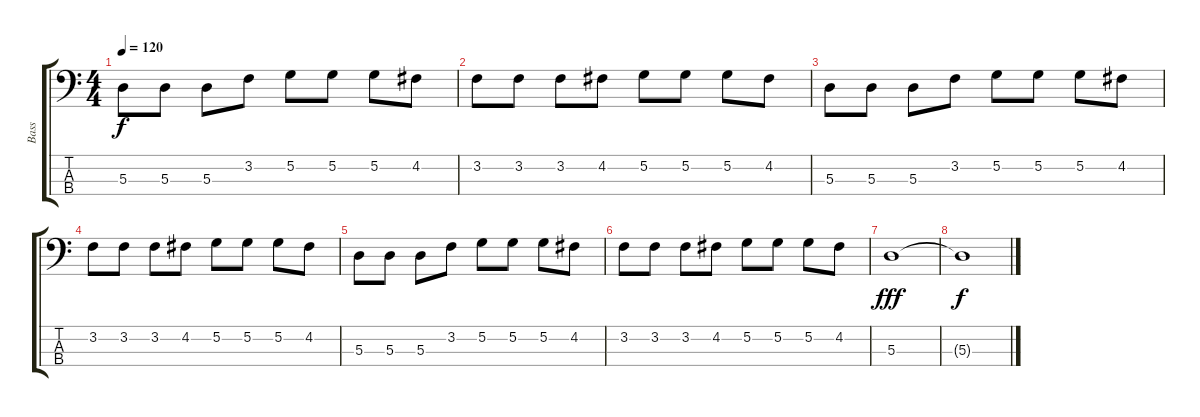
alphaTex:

\track ("Bass" "Bass") {instrument electricbassfinger}
\staff {score tabs}
\tuning (G2 D2 A1 E1) {hide}
\ts (4 4)
\tempo 120
\clef f4
\ks c
5.3.8{dy f} 5.3.8 5.3.8 3.2.8 5.2.8 5.2.8 5.2.8 4.2.8 |
3.2.8 3.2.8 3.2.8 4.2.8 5.2.8 5.2.8 5.2.8 4.2.8 |
5.3.8 5.3.8 5.3.8 3.2.8 5.2.8 5.2.8 5.2.8 4.2.8 |
3.2.8 3.2.8 3.2.8 4.2.8 5.2.8 5.2.8 5.2.8 4.2.8 |
5.3.8 5.3.8 5.3.8 3.2.8 5.2.8 5.2.8 5.2.8 4.2.8 |
3.2.8 3.2.8 3.2.8 4.2.8 5.2.8 5.2.8 5.2.8 4.2.8 |
5.3.1{dy fff} |
5.3{t}.1{dy f}
